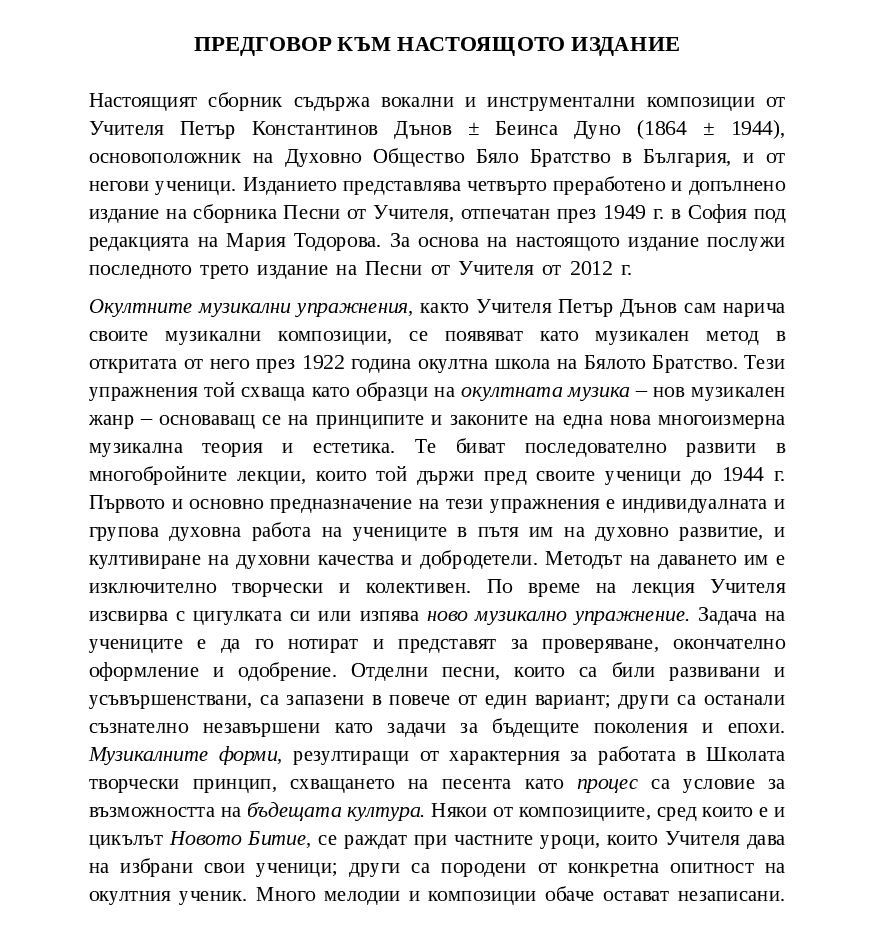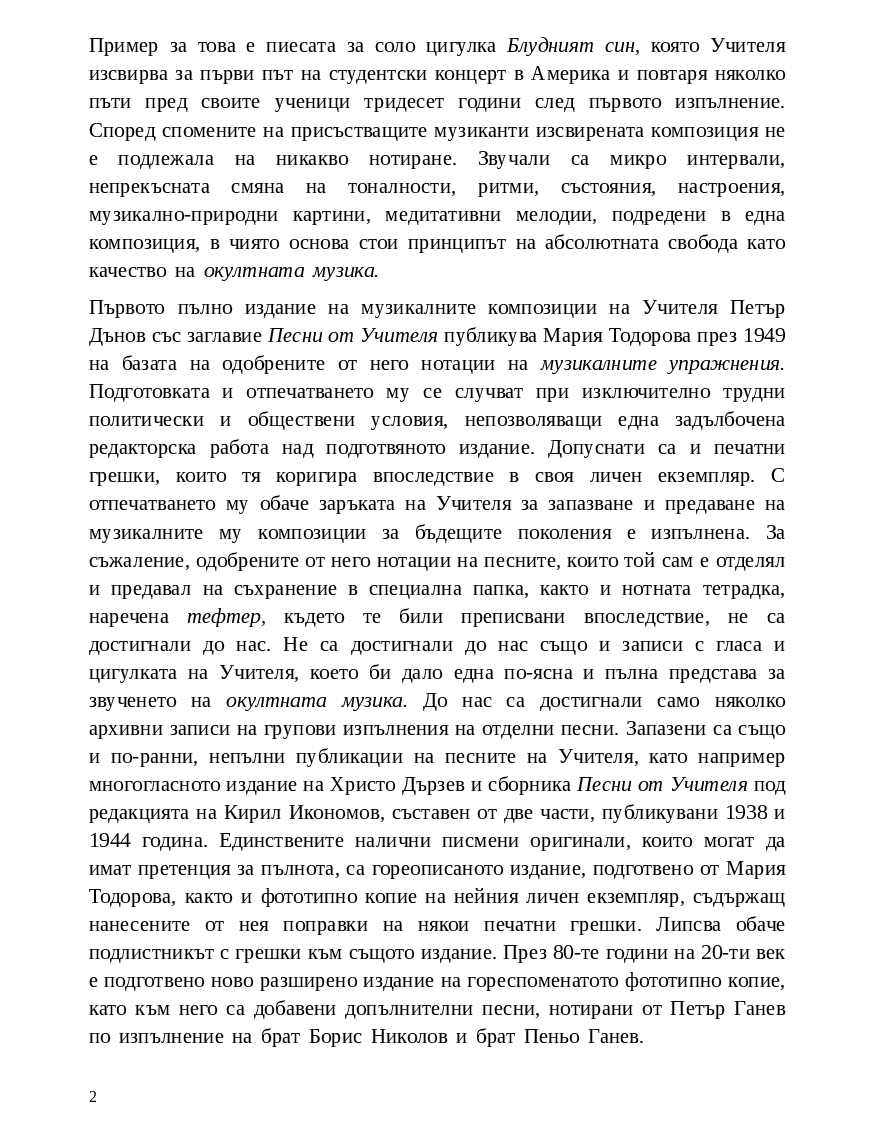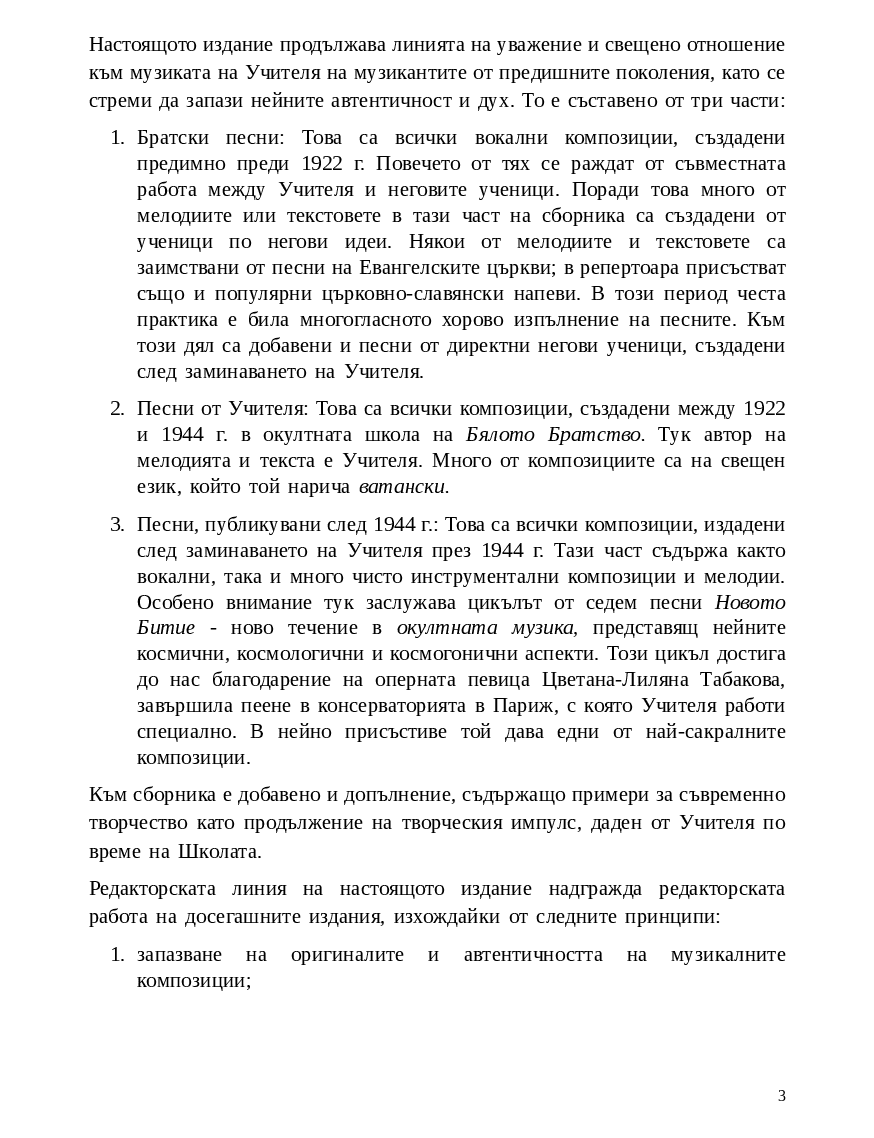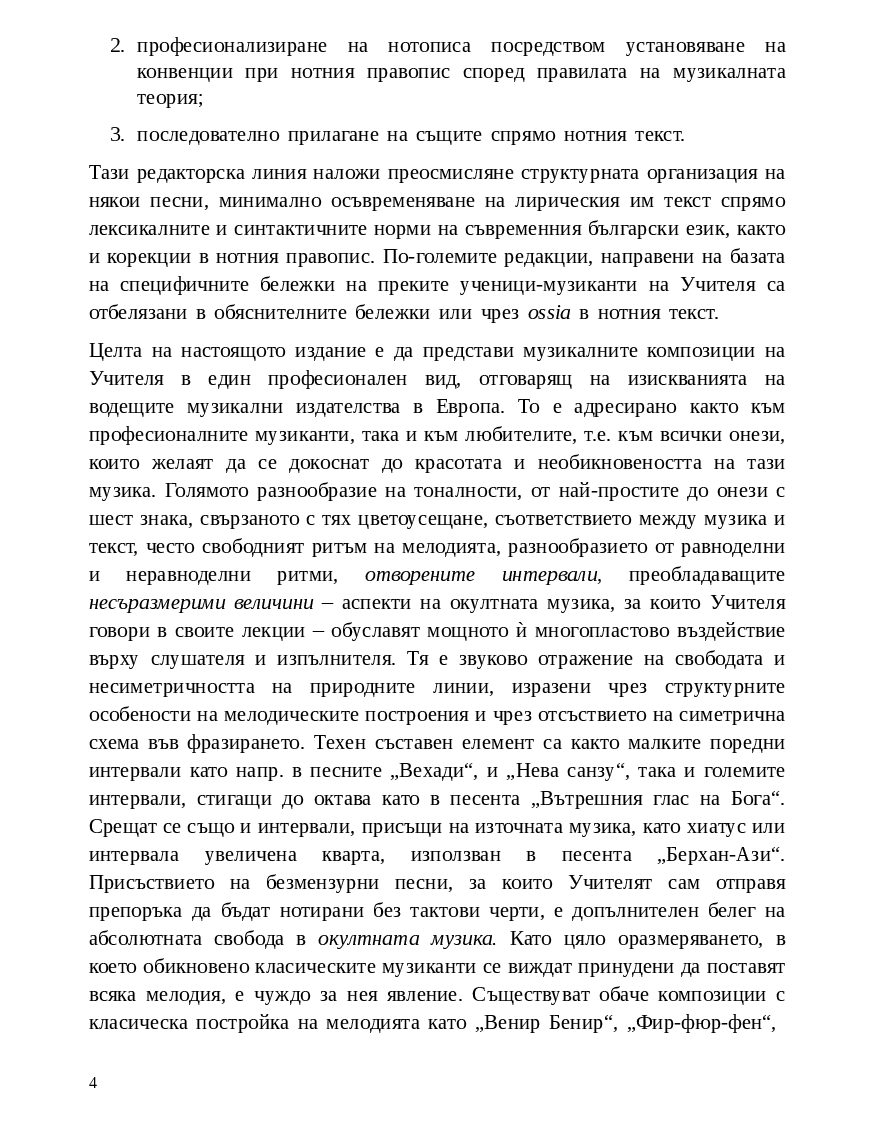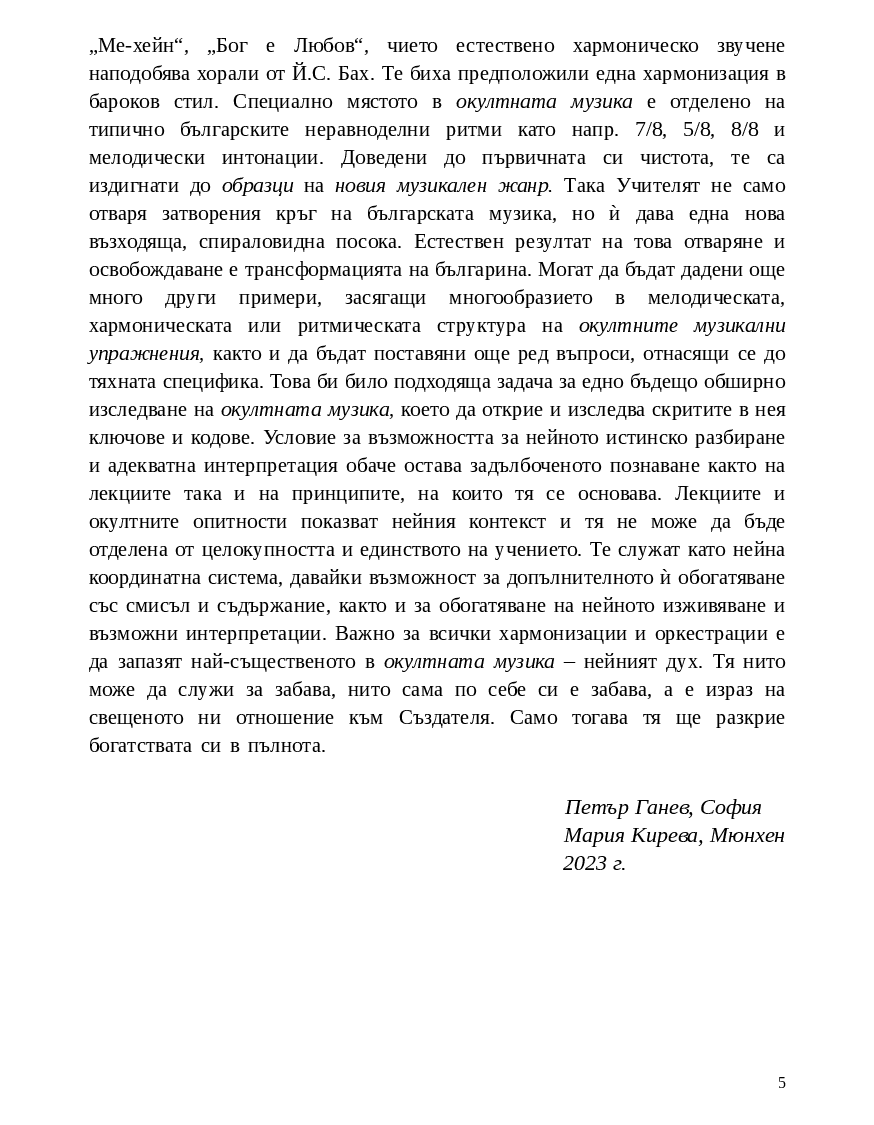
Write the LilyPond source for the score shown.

\version "2.24.2"

% include paper part and global functions
\include "include/globals.ily"

\bookpart {
  \paper {
    print-all-headers = ##f
    print-page-number = ##t
    print-first-page-number = ##f

    % put page numbers on the bottom
    oddHeaderMarkup = \markup ""
    evenHeaderMarkup = \markup ""
    oddFooterMarkup = \markup
    \fill-line {
      ""
      \if \should-print-page-number \fromproperty #'page:page-number-string
    }
    evenFooterMarkup = \markup
    \fill-line {
      \if \should-print-page-number \fromproperty #'page:page-number-string
      ""
    }

    left-margin = 1.5\cm
    right-margin = 1.5\cm
    top-margin = 1.6\cm
    bottom-margin = 1.2\cm
    ragged-bottom = ##t % do not spread the staves to fill the whole vertical space


  }

  \tocItem \markup "Предговор към настоящото издание"
  \markup \fontsize  #+3.0 { \fill-line \bold {"ПРЕДГОВОР КЪМ НАСТОЯЩОТО ИЗДАНИЕ"} }

  \markup \fontsize #+2.5 {
    \vspace #1.5  \override #'(baseline-skip . 2.7)
    \justify {
   Настоящият сборник съдържа вокални и инструментални композиции от Учителя Петър Константинов Дънов ± Беинса Дуно (1864 ± 1944), основоположник на Духовно Общество Бяло Братство в България, и от негови ученици. Изданието представлява четвърто преработено и допълнено издание на сборника Песни от Учителя, отпечатан през 1949 г. в София под редакцията на Мария Тодорова. За основа на настоящото издание послужи последното трето издание на Песни от Учителя от 2012 г.
    }
  }

  \markup \fontsize #+2.5 {
    \vspace #0.9  \override #'(baseline-skip . 2.7)
    \justify {
      \italic {Окултните} \italic {музикални} \italic {упражнения,} както Учителя Петър Дънов сам нарича своите музикални композиции, се появяват като музикален метод в откритата от него през 1922 година окултна школа на Бялото Братство. Тези упражнения той схваща като образци на \italic {окултната} \italic {музика} – нов музикален жанр – основаващ се на принципите и законите на една нова многоизмерна музикална теория и естетика. Те биват последователно развити в многобройните лекции, които той държи пред своите ученици до 1944 г. Първото и основно предназначение на тези упражнения е индивидуалната и групова духовна работа на учениците в пътя им на духовно развитие, и култивиране на духовни качества и добродетели. Методът на даването им е изключително творчески и колективен. По време на лекция Учителя изсвирва с цигулката си или изпява \italic {ново} \italic {музикално} \italic {упражнение.} Задача на учениците е да го нотират и представят за проверяване, окончателно оформление и одобрение. Отделни песни, които са били развивани и усъвършенствани, са запазени в повече от един вариант; други са останали съзнателно незавършени като задачи за бъдещите поколения и епохи. \italic {Музикалните} \italic {форми,} резултиращи от характерния за работата в Школата творчески принцип, схващането на песента като \italic {процес} са условие за възможността на \italic {бъдещата} \italic {култура.}  Някои от композициите, сред които е и цикълът \italic {Новото} \italic {Битие,} се раждат при частните уроци, които Учителя дава на избрани свои ученици; други са породени от конкретна опитност на окултния ученик. Много мелодии и композиции обаче остават незаписани.
    }
  }

  \markup \fontsize #+2.5 {
    \vspace #0 \override #'(baseline-skip . 2.7)
    \justify {
      Пример за това е пиесата за соло цигулка \italic {Блудният} \italic {син,} която Учителя изсвирва за първи път на студентски концерт в Америка и повтаря няколко пъти пред своите ученици тридесет години след първото изпълнение. Според спомените на присъстващите музиканти изсвирената композиция не е подлежала на никакво нотиране. Звучали са микро интервали, непрекъсната смяна на тоналности, ритми, състояния, настроения, музикално-природни картини, медитативни мелодии, подредени в една композиция, в чиято основа стои принципът на абсолютната свобода като качество на \italic{окултната} \italic {музика.}
    }
  }
  \markup \fontsize #+2.5 {
    \vspace #0.9  \override #'(baseline-skip . 2.7)
    \justify {
      Първото пълно издание на музикалните композиции на Учителя Петър Дънов със заглавие \italic {Песни} \italic {от} \italic {Учителя} публикува Мария Тодорова през 1949 на базата на одобрените от него нотации на \italic {музикалните} \italic {упражнения.} Подготовката и отпечатването му се случват при изключително трудни политически и обществени условия, непозволяващи една задълбочена редакторска работа над подготвяното издание. Допуснати са и печатни грешки, които тя коригира впоследствие в своя личен екземпляр. С отпечатването му обаче заръката на Учителя за запазване и предаване на музикалните му композиции за бъдещите поколения е изпълнена. За съжаление, одобрените от него нотации на песните, които той сам е отделял и предавал на съхранение в специална папка, както и нотната тетрадка, наречена \italic {тефтер,} където те били преписвани впоследствие, не са достигнали до нас. Не са достигнали до нас също и записи с гласа и цигулката на Учителя, което би дало една по-ясна и пълна представа за звученето на \italic {окултната} \italic {музика.} До нас са достигнали само няколко архивни записи на групови изпълнения на отделни песни. Запазени са също и по-ранни, непълни публикации на песните на Учителя, като например многогласното издание на Христо Дързев и сборника \italic {Песни} \italic {от} \italic {Учителя} под редакцията на Кирил Икономов, съставен от две части, публикувани 1938 и 1944 година. Единствените налични писмени оригинали, които могат да имат претенция за пълнота, са гореописаното издание, подготвено от Мария Тодорова, както и фототипно копие на нейния личен екземпляр, съдържащ нанесените от нея поправки на някои печатни грешки. Липсва обаче подлистникът с грешки към същото издание. През 80-те години на 20-ти век е подготвено ново разширено издание на гореспоменатото фототипно копие, като към него са добавени допълнителни песни, нотирани от Петър Ганев по изпълнение на брат Борис Николов и брат Пеньо Ганев.
    }
  }

  \markup \fontsize #+2.5 {
    \override #'(baseline-skip . 2.7)
    \justify {
      Настоящото издание продължава линията на уважение и свещено отношение към музиката на Учителя на музикантите от предишните поколения, като се стреми да запази нейните автентичност и дух. То е съставено от три части:
    }
  }

  \markup \override #'(line-width . 62.5) \fontsize  #+2.5 {
    \vspace #0.9  \override #'(baseline-skip . 2.5) \column {
      "    1."
    }
    \hspace #0.5
    \override #'(baseline-skip . 2.5) \column {
      \justify {
        Братски песни: Това са всички вокални композиции, създадени предимно преди 1922 г. Повечето от тях се раждат от съвместната работа между Учителя и неговите ученици. Поради това много от мелодиите или текстовете в тази част на сборника са създадени от ученици по негови идеи. Някои от мелодиите и текстовете са заимствани от песни на Евангелските църкви; в репертоара присъстват също и популярни църковно-славянски напеви. В този период честа практика е била многогласното хорово изпълнение на песните. Към този дял са добавени и песни от директни негови ученици, създадени след заминаването на Учителя.
      }
    }
  }

  \markup \override #'(line-width . 62.5) \fontsize  #+2.5 {
    \vspace #0.9  \override #'(baseline-skip . 2.5) \column {
      "    2."
    }
    \hspace #0.5
    \override #'(baseline-skip . 2.5) \column {
      \justify {
        Песни от Учителя: Това са всички композиции, създадени между 1922 и 1944 г. в окултната школа на \italic {Бялото}
        \italic {Братство.} Тук автор на мелодията и текста е Учителя. Много от композициите са на свещен език, който той
        нарича \italic {ватански.}
      }
    }
  }

  \markup \override #'(line-width . 62.5) \fontsize  #+2.5 {
    \vspace #0.9  \override #'(baseline-skip . 2.5) \column {
      "    3."
    }
    \hspace #0.5
    \override #'(baseline-skip . 2.5) \column {
      \justify {
        Песни, публикувани след 1944 г.: Това са всички композиции, издадени след заминаването на Учителя през 1944 г.
        Тази част съдържа както вокални, така и много чисто инструментални композиции и мелодии. Особено внимание тук
        заслужава цикълът от седем песни \italic {Новото} \italic{Битие} - ново течение в \italic {окултната} \italic {музика,} представящ нейните космични, космологични и космогонични аспекти. Този цикъл достига до нас благодарение на оперната певица Цветана-Лиляна Табакова, завършила пеене в консерваторията в Париж, с която Учителя работи специално. В нейно присъстиве той дава едни от най-сакралните композиции.
      }
    }
  }
  \markup \fontsize #+2.5 {
    \vspace #0.9  \override #'(baseline-skip . 2.7)
    \justify {
      Към сборника е добавено и допълнение, съдържащо примери за съвременно творчество като продължение на творческия импулс, даден от Учителя по време на Школата.
    }
  }
  \markup \fontsize #+2.5 {
    \vspace #0.9  \override #'(baseline-skip . 2.7)
    \justify {
      Редакторската линия на настоящото издание надгражда редакторската работа на досегашните издания, изхождайки
      от следните принципи:
    }
  }
  \markup \override #'(line-width . 62.5) \fontsize  #+2.5 {
    \vspace #0.9  \override #'(baseline-skip . 2.5) \column {
      "    1."
    }
    \hspace #0.5
    \override #'(baseline-skip . 2.5) \column {
      \justify {
        запазване на оригиналите и автентичността на музикалните композиции;
      }
    }
  }

  \markup \override #'(line-width . 62.5) \fontsize  #+2.5 {
    \vspace #0.9  \override #'(baseline-skip . 2.5) \column {
      "    2."
    }
    \hspace #0.5
    \override #'(baseline-skip . 2.5) \column {
      \justify {
        професионализиране на нотописа посредством установяване на конвенции при нотния правопис според правилата на музикалната теория;
      }
    }
  }

  \markup \override #'(line-width . 62.5) \fontsize  #+2.5 {
    \vspace #0.9  \override #'(baseline-skip . 2.5) \column {
      "    3."
    }
    \hspace #0.5
    \override #'(baseline-skip . 2.5) \column {
      \justify {
        последователно прилагане на същите спрямо нотния текст.
      }
    }
  }


  \markup \fontsize #+2.5 {
    \vspace #0.9  \override #'(baseline-skip . 2.7)
    \justify {
      Тази редакторска линия наложи преосмисляне структурната организация на някои песни, минимално осъвременяване на лирическия им текст спрямо лексикалните и синтактичните норми на съвременния български език, както и корекции в нотния правопис. По-големите редакции, направени на базата на специфичните бележки на преките ученици-музиканти на Учителя са отбелязани в обяснителните бележки или чрез \italic {ossia} в нотния текст.
    }
  }

  \markup \fontsize #+2.5 {
    \vspace #0.9  \override #'(baseline-skip . 2.7)
    \justify {

      Целта на настоящото издание е да представи музикалните композиции на Учителя в един професионален вид, отговарящ на изискванията на \justify-line {водещите музикални издателства в Европа. То е адресирано както към} професионалните музиканти, така и към любителите, т.е. към всички онези, които желаят да се докоснат до красотата и необикновеността на тази музика. Голямото разнообразие на тоналности, от най-простите до онези с шест знака, свързаното с тях цветоусещане, съответствието между музика и текст, често свободният ритъм на мелодията, разнообразието от равноделни и неравноделни ритми, \italic {отворените} \italic {интервали,} преобладаващите \italic {несъразмерими} \italic {величини} – аспекти на окултната музика, за които Учителя говори в своите лекции – обуславят мощното ѝ многопластово въздействие върху слушателя и изпълнителя. Тя е звуково отражение на свободата и несиметричността на природните линии, изразени чрез структурните особености на мелодическите построения и чрез отсъствието на симетрична схема във фразирането. Техен съставен елемент са както малките поредни интервали като напр. в песните „Вехади“, и „Нева санзу“, така и големите интервали, стигащи до октава като в песента „Вътрешния глас на Бога“. Срещат се също и интервали, присъщи на източната музика, като хиатус или интервала увеличена кварта, използван в песента „Берхан-Ази“. Присъствието на безмензурни песни, за които Учителят сам отправя препоръка да бъдат нотирани без тактови черти, е допълнителен белег на абсолютната свобода в \italic {окултната} \italic {музика.} Като цяло оразмеряването, в което обикновено класическите музиканти се виждат принудени да поставят всяка мелодия, е чуждо за нея явление. Съществуват обаче композиции с класическа постройка на мелодията като „Венир Бенир“, „Фир-фюр-фен“,
    }
  }

  \markup \fontsize #+2.5 {
    \vspace #0.9  \override #'(baseline-skip . 2.7)
    \justify {
      „Ме-хейн“, „Бог е Любов“, чието естествено хармоническо звучене наподобява хорали от Й.С. Бах. Те биха предположили една хармонизация в бароков стил. Специално мястото в \italic {окултната} \italic {музика} е отделено на типично българските неравноделни ритми като напр. 7/8, 5/8, 8/8 и мелодически интонации. Доведени до първичната си чистота, те са издигнати до \italic {образци} на \italic {новия} \italic {музикален} \italic {жанр.} Така Учителят не само отваря затворения кръг на българската музика, но ѝ дава една нова възходяща, спираловидна посока. Естествен резултат на това отваряне и освобождаване е трансформацията на българина. Могат да бъдат дадени още много други примери, засягащи многообразието в мелодическата, хармоническата или ритмическата структура на \italic {окултните} \italic {музикални} \italic {упражнения,} както и да бъдат поставяни още ред въпроси, отнасящи се до тяхната специфика. Това би било подходяща задача за едно бъдещо обширно изследване на \italic {окултната} \italic {музика,} което да открие и изследва скритите в нея ключове и кодове. Условие за възможността за нейното истинско разбиране и адекватна интерпретация обаче остава задълбоченото познаване както на лекциите така и на принципите, на които тя се основава. Лекциите и окултните опитности показват нейния контекст и тя не може да бъде отделена от целокупността и единството на учението. Те служат като нейна координатна система, давайки възможност за допълнителното ѝ обогатяване със смисъл и съдържание, както и за обогатяване на нейното изживяване и възможни интерпретации. Важно за всички хармонизации и оркестрации е да запазят най-същественото в \italic {окултната} \italic {музика} – нейният дух. Тя нито може да служи за забава, нито сама по себе си е забава, а е израз на свещеното ни отношение към Създателя. Само тогава тя ще разкрие богатствата си в пълнота.
    }
  }

  \markup \fontsize #+3 \raise #0 \override #'(baseline-skip . 2.7) {
    \column {
      \line {"  "}
      \line {"  "}
      \fill-line { "" ""  \italic {"Петър Ганев, София    "} }
      \fill-line { "" ""  \italic {"Мария Кирева, Мюнхен"} }
      \fill-line { "" ""  \italic {"2023 г.                            "} }
    }
  }


} % bookpart



% Più mosso
% „Weiße Bruderschaft“
